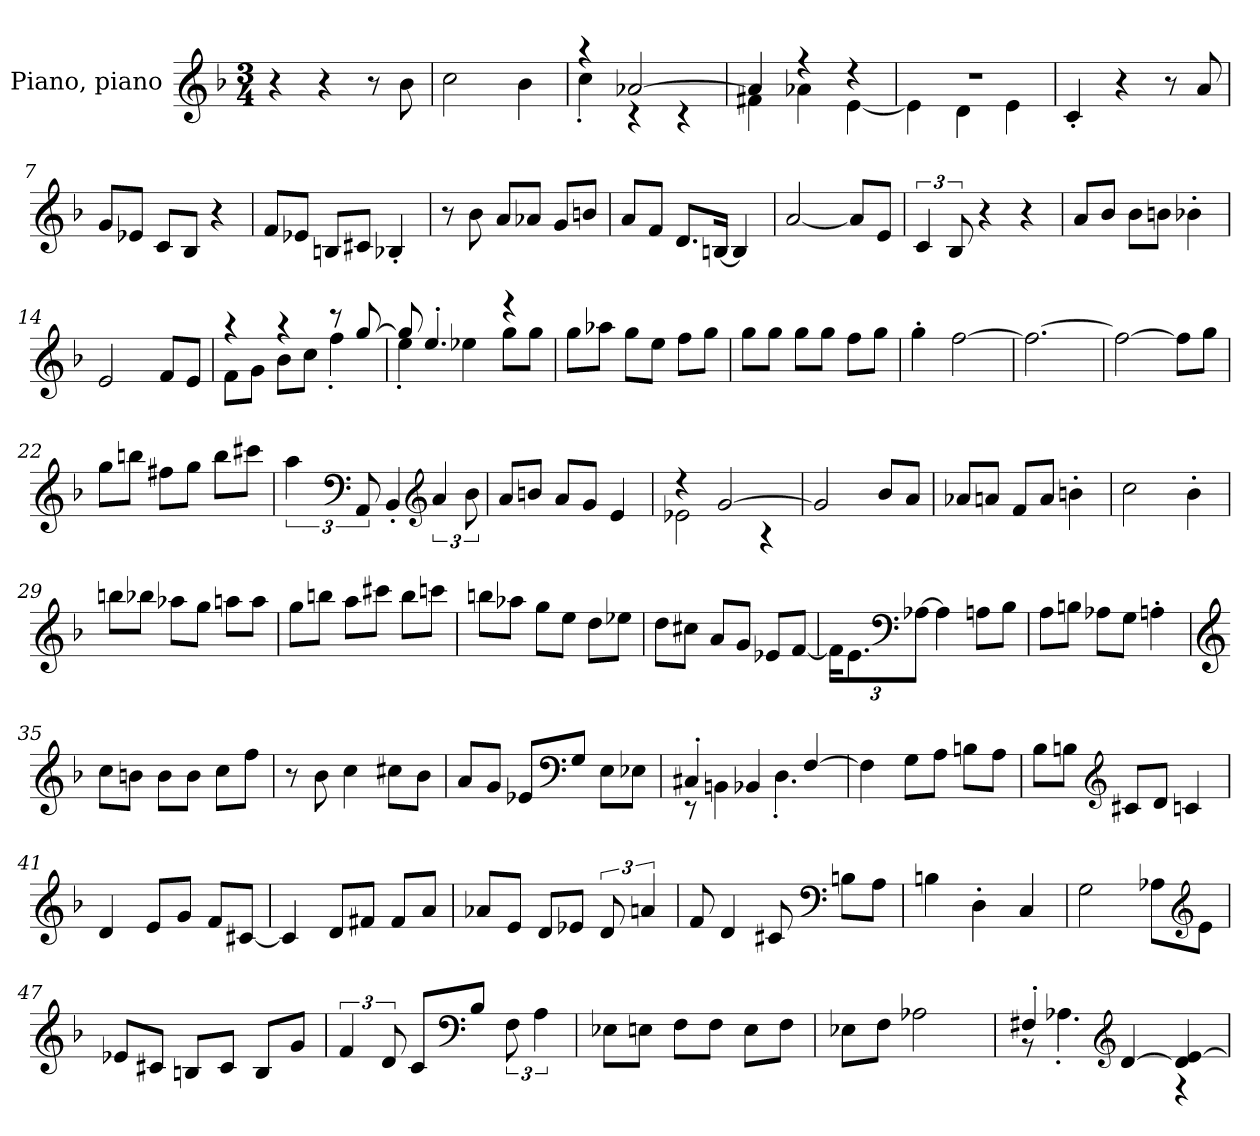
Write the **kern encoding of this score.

**kern
*part1
*staff1
*I"Piano, piano
*clefG2
*k[b-]
*M3/4
*MM128
=1
4r
4r
8r
8b-\
=2
2cc\
4b-\
=3
*^
4r	4cc'\
[2a-X/	4r
.	4r
=4	=4
4a-/]	4f#X\
4r	4a-X\
4r	[4e\
=5	=5
2.r	4e\]
.	4d\
.	4e\
*v	*v
=6
4c'/
4r
8r
8a/
=7
8g/L
8e-X/J
8c/L
8B-/J
4r
!!LO:LB:g=z
=8
8f/L
8e-X/J
8Bn/L
8c#X/J
4B-X'/
=9
8r
8b-\
8a/L
8a-X/J
8g/L
8bn/J
=10
8a/L
8f/J
8.d/L
[16Bn/Jk
4B/]
=11
[2a/
8a/L]
8e/J
=12
6c/
12B-/
4r
4r
=13
8a/L
8b-/J
8b-\L
8bn\J
4b-X'\
=14
2e/
8f/L
8e/J
!!LO:LB:g=z
=15
*^
4r	8f\L
.	8g\J
4r	8b-\L
.	8cc\J
8r	4ff'\
[8gg/	.
=16	=16
8gg/]	4ee'\
4.ee'/	.
.	4ee-X\
4r	8gg\L
.	8gg\J
*v	*v
=17
8gg\L
8aa-X\J
8gg\L
8ee\J
8ff\L
8gg\J
=18
8gg\L
8gg\J
8gg\L
8gg\J
8ff\L
8gg\J
=19
4gg'\
[2ff\
=20
2.ff\_
=21
2ff\_
8ff\L]
8gg\J
!!LO:LB:g=z
=22
8gg\L
8bbn\J
8ff#X\L
8gg\J
8bb\L
8ccc#X\J
=23
6aa\
*clefF4
12AA/
4BB-'/
*clefG2
6a/
12b-\
=24
8a/L
8bn/J
8a/L
8g/J
4e/
=25
*^
4r	2e-X\
[2g/	.
.	4r
*v	*v
=26
2g/]
8b-/L
8a/J
=27
8a-X/L
8an/J
8f/L
8a/J
4bn'\
=28
2cc\
4b-'\
!!LO:LB:g=z
=29
8bbn\L
8bb-X\J
8aa-X\L
8gg\J
8aan\L
8aa\J
=30
8gg\L
8bbn\J
8aa\L
8ccc#X\J
8bb\L
8cccn\J
=31
8bbn\L
8aa-X\J
8gg\L
8ee\J
8dd\L
8ee-X\J
=32
8dd\L
8cc#X\J
8a/L
8g/J
8e-X/L
[8f/J
=33
*Xbrackettup
24f\KL]
12.e\
*clefF4
[12A-X\J
4A-\]
8An\L
8B-\J
!!LO:LB:g=z
=34
8A\L
8Bn\J
8A-X\L
8G\J
4An'\
=35
*clefG2
8cc\L
8bn\J
8b\L
8b\J
8cc\L
8ff\J
=36
8r
8b-\
4cc\
8cc#X\L
8b-\J
=37
8a/L
8g/J
8e-X/L
*clefF4
8G/J
8E\L
8E-X\J
=38
*^
4C#X'/	8r
.	4BBn\
4BB-X/	.
.	4.D'\
[4F/	.
*v	*v
=39
4F\]
8G\L
8A\J
8Bn\L
8A\J
!!LO:LB:g=z
=40
8B-\L
8Bn\J
*clefG2
8c#X/L
8d/J
4cn/
=41
4d/
8e/L
8g/J
8f/L
[8c#X/J
=42
4c#/]
8d/L
8f#X/J
8f#/L
8a/J
=43
8a-X/L
8e/J
8d/L
8e-X/J
*brackettup
12d/
6an/
=44
8f/
4d/
8c#X/
*clefF4
8Bn\L
8A\J
=45
4Bn\
4D'\
4C/
!!LO:LB:g=z
=46
2G\
8A-X\L
*clefG2
8e\J
=47
8e-X/L
8c#X/J
8Bn/L
8c#/J
8B/L
8g/J
=48
6f/
12d/
8c/L
*clefF4
8B-/J
12F\
6A\
=49
8E-X\L
8En\J
8F\L
8F\J
8E\L
8F\J
=50
8E-X\L
8F\J
2A-X\
!!LO:LB:g=z
=51
*^
4F#X'/	8r
.	4.A-X'\
*clefG2	*
[4d/	.
4d/] [4e/	4r
*v	*v
=
*-
